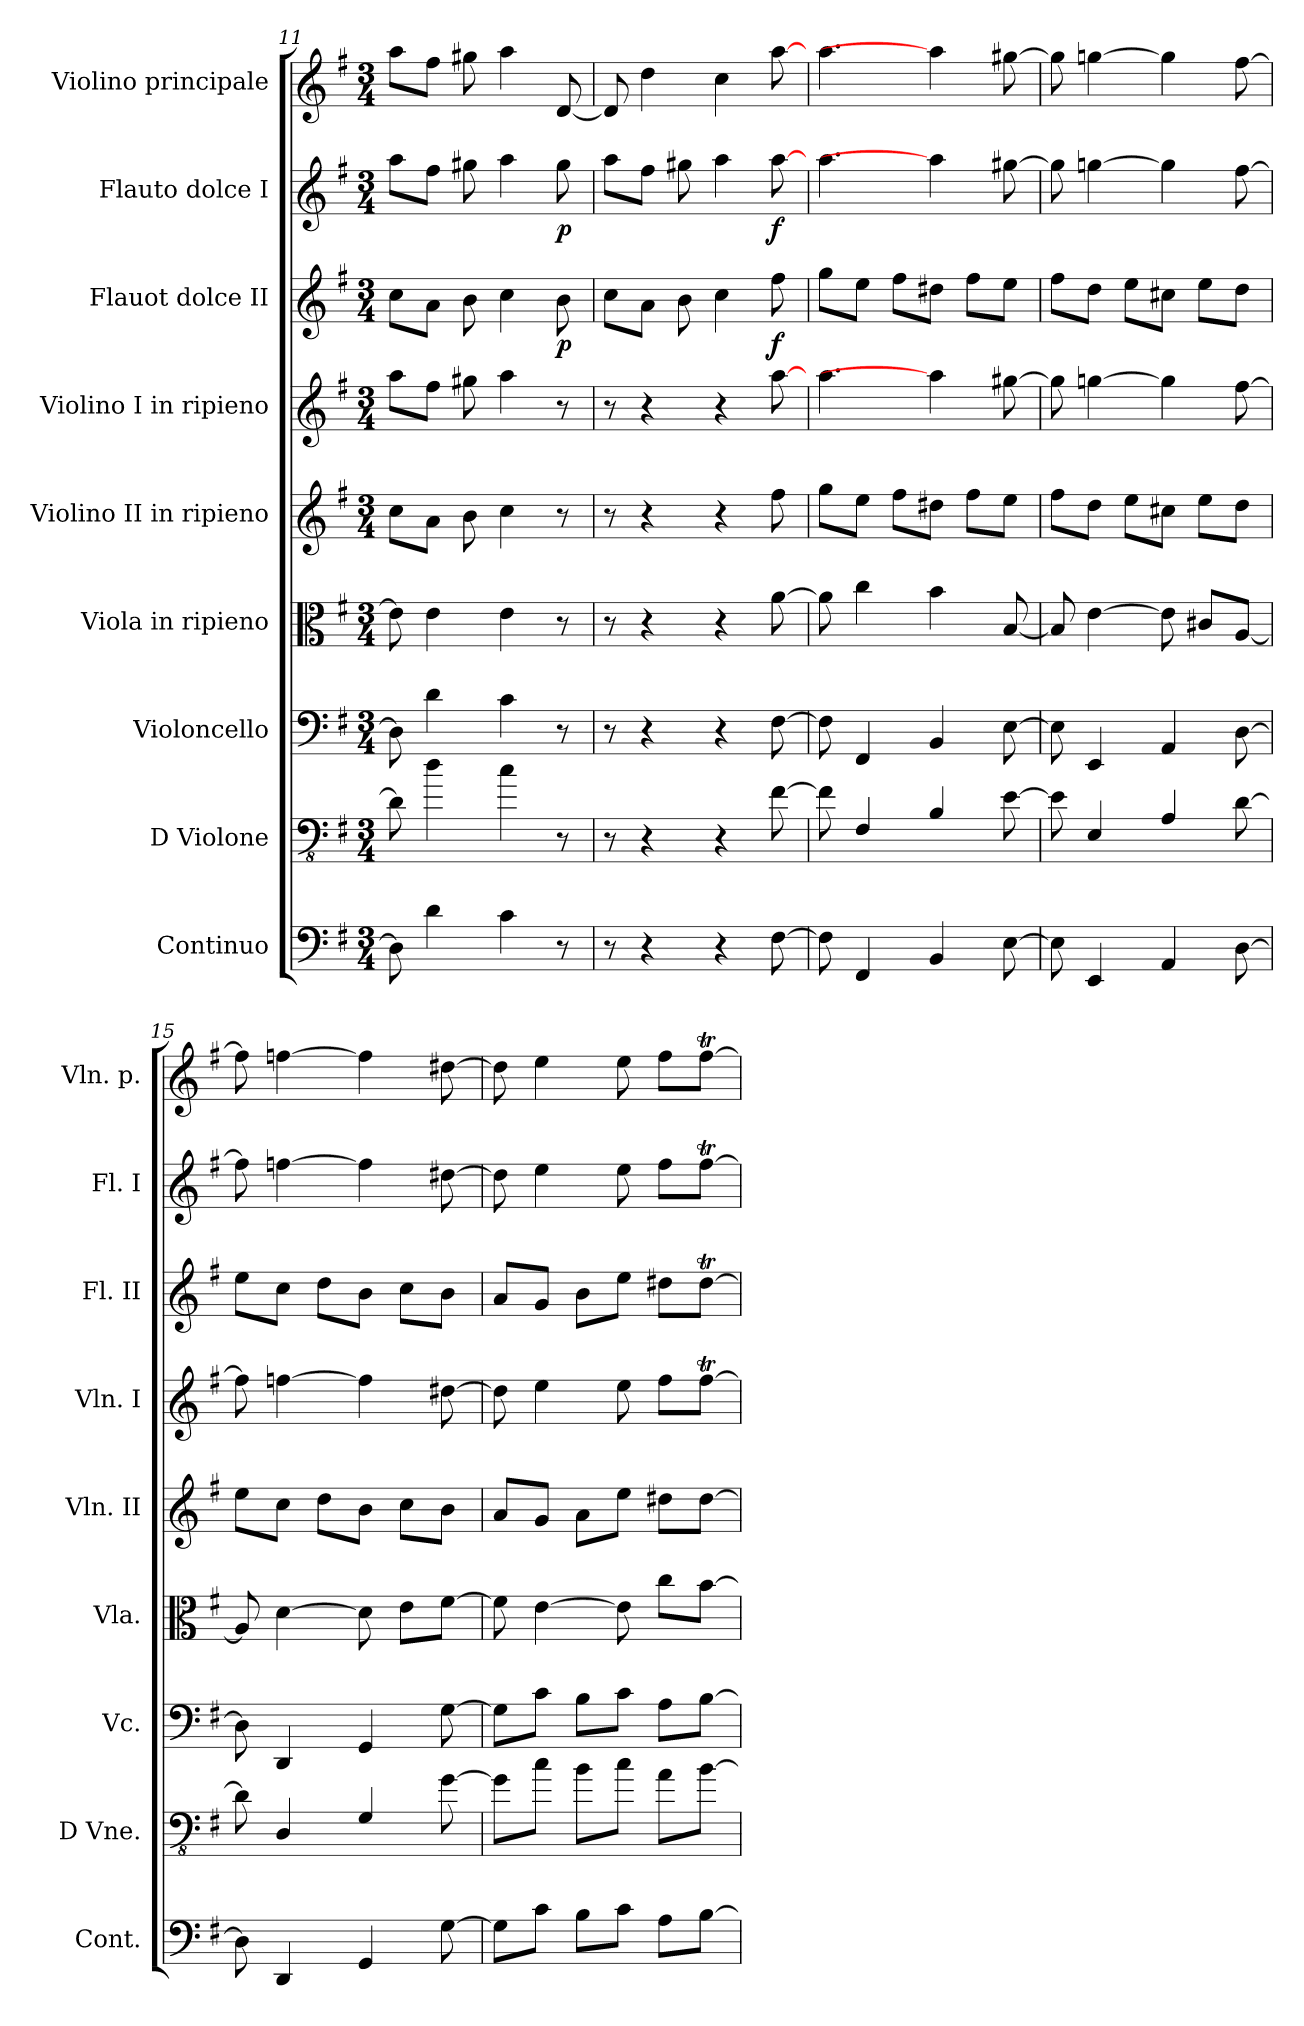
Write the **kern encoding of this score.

**kern	**kern	**kern	**kern	**kern	**kern	**kern	**dynam	**kern	**dynam	**kern
*part9	*part8	*part7	*part6	*part5	*part4	*part3	*part3	*part2	*part2	*part1
*staff9	*staff8	*staff7	*staff6	*staff5	*staff4	*staff3	*staff3	*staff2	*staff2	*staff1
*I"Continuo	*I"D Violone	*I"Violoncello	*I"Viola in ripieno	*I"Violino II in ripieno	*I"Violino I in ripieno	*I"Flauot dolce II	*	*I"Flauto dolce I	*	*I"Violino principale
*I'Cont.	*I'D Vne.	*I'Vc.	*I'Vla.	*I'Vln. II	*I'Vln. I	*I'Fl. II	*	*I'Fl. I	*	*I'Vln. p.
*clefF4	*clefFv4	*clefF4	*clefC3	*clefG2	*clefG2	*clefG2	*	*clefG2	*	*clefG2
*	*ITrd7c12	*	*	*	*	*	*	*	*	*
*k[f#]	*k[f#]	*k[f#]	*k[f#]	*k[f#]	*k[f#]	*k[f#]	*	*k[f#]	*	*k[f#]
*M3/4	*M3/4	*M3/4	*M3/4	*M3/4	*M3/4	*M3/4	*	*M3/4	*	*M3/4
=11	=11	=11	=11	=11	=11	=11	=11	=11	=11	=11
8D\]	8DD\]	8D\]	8e\]	8cc\L	8aa\L	8cc\L	.	8aa\L	.	8aa\L
4d\	4D\	4d\	4e\	8a\J	8ff#\J	8a\J	.	8ff#\J	.	8ff#\J
.	.	.	.	8b\	8gg#X\	8b\	.	8gg#X\	.	8gg#X\
4c\	4C\	4c\	4e\	4cc\	4aa\	4cc\	.	4aa\	.	4aa\
!	!	!	!	!	!	!	!LO:DY:b	!	!LO:DY:b	!
8r	8r	8r	8r	8r	8r	8b\	p	8gg#\	p	[8d/
!!LO:PB:g=z
=12	=12	=12	=12	=12	=12	=12	=12	=12	=12	=12
8r	8r	8r	8r	8r	8r	8cc\L	.	8aa\L	.	8d/]
4r	4r	4r	4r	4r	4r	8a\J	.	8ff#\J	.	4dd\
.	.	.	.	.	.	8b\	.	8gg#X\	.	.
4r	4r	4r	4r	4r	4r	4cc\	.	4aa\	.	4cc\
!	!	!	!	!	!	!	!LO:DY:b	!	!LO:DY:b	!
[8F#\	[8FF#\	[8F#\	[8a\	8ff#\	[8aa\	8ff#\	f	[8aa\	f	[8aa\
=13	=13	=13	=13	=13	=13	=13	=13	=13	=13	=13
8F#\]	8FF#\]	8F#\]	8a\]	8gg\L	4.aa\	8gg\L	.	4.aa\	.	4.aa\
4FF#/	4FFF#/	4FF#/	4cc\	8ee\J	.	8ee\J	.	.	.	.
.	.	.	.	8ff#\L	.	8ff#\L	.	.	.	.
4BB/	4BBB/	4BB/	4b\	8dd#X\J	4aa\]	8dd#X\J	.	4aa\]	.	4aa\]
.	.	.	.	8ff#\L	.	8ff#\L	.	.	.	.
[8E\	[8EE\	[8E\	[8B/	8ee\J	[8gg#X\	8ee\J	.	[8gg#X\	.	[8gg#X\
=14	=14	=14	=14	=14	=14	=14	=14	=14	=14	=14
8E\]	8EE\]	8E\]	8B/]	8ff#\L	8gg#\]	8ff#\L	.	8gg#\]	.	8gg#\]
4EE/	4EEE/	4EE/	[4e\	8dd\J	[4ggn\	8dd\J	.	[4ggn\	.	[4ggn\
.	.	.	.	8ee\L	.	8ee\L	.	.	.	.
4AA/	4AAA/	4AA/	8e\]	8cc#X\J	4gg\]	8cc#X\J	.	4gg\]	.	4gg\]
.	.	.	8c#X/L	8ee\L	.	8ee\L	.	.	.	.
[8D\	[8DD\	[8D\	[8A/J	8dd\J	[8ff#\	8dd\J	.	[8ff#\	.	[8ff#\
=15	=15	=15	=15	=15	=15	=15	=15	=15	=15	=15
8D\]	8DD\]	8D\]	8A/]	8ee\L	8ff#\]	8ee\L	.	8ff#\]	.	8ff#\]
4DD/	4DDD/	4DD/	[4d\	8cc\J	[4ffn\	8cc\J	.	[4ffn\	.	[4ffn\
.	.	.	.	8dd\L	.	8dd\L	.	.	.	.
4GG/	4GGG/	4GG/	8d\]	8b\J	4ff\]	8b\J	.	4ff\]	.	4ff\]
.	.	.	8e\L	8cc\L	.	8cc\L	.	.	.	.
[8G\	[8GG\	[8G\	[8f#\J	8b\J	[8dd#X\	8b\J	.	[8dd#X\	.	[8dd#X\
=16	=16	=16	=16	=16	=16	=16	=16	=16	=16	=16
8G\L]	8GG\L]	8G\L]	8f#\]	8a/L	8dd#\]	8a/L	.	8dd#\]	.	8dd#\]
8c\J	8C\J	8c\J	[4e\	8g/J	4ee\	8g/J	.	4ee\	.	4ee\
8B\L	8BB\L	8B\L	.	8a\L	.	8b\L	.	.	.	.
8c\J	8C\J	8c\J	8e\]	8ee\J	8ee\	8ee\J	.	8ee\	.	8ee\
8A\L	8AA\L	8A\L	8cc\L	8dd#X\L	8ff#\L	8dd#X\L	.	8ff#\L	.	8ff#\L
[8B\J	[8BB\J	[8B\J	[8b\J	[8dd#\J	[8ff#t\J	[8dd#t\J	.	[8ff#t\J	.	[8ff#t\J
=	=	=	=	=	=	=	=	=	=	=
*-	*-	*-	*-	*-	*-	*-	*-	*-	*-	*-
